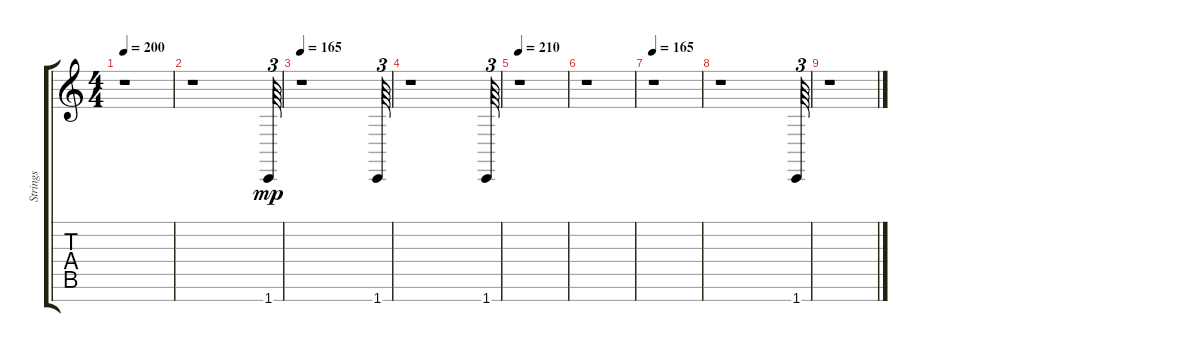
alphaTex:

\track ("Strings" "Strings") {instrument stringensemble1}
\staff {score tabs}
\tuning (E4 B3 G3 D3 A2 E2 B1) {hide}
\ts (4 4)
\tempo 200
\clef g2
\ks c
r.1{dy mp} |
r.1 1.7.64{tu (3 2)} |
\tempo 165
r.1 1.7.64{tu (3 2)} |
r.1 1.7.64{tu (3 2)} |
\tempo 210
r.1 |
r.1 |
\tempo 165
r.1 |
r.1 1.7.64{tu (3 2)} |
r.1
